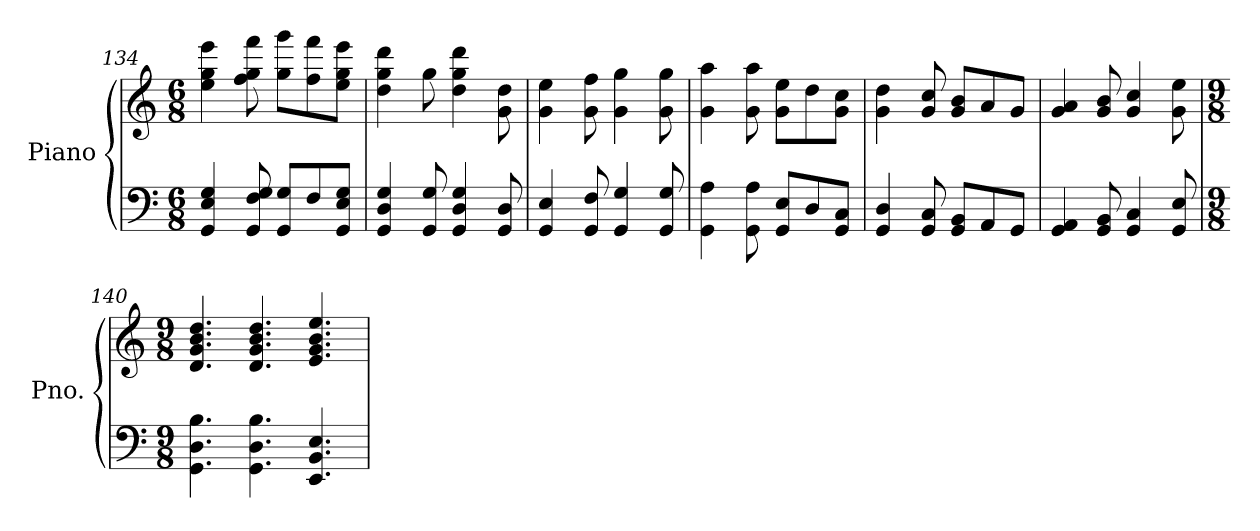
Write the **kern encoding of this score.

**kern	**kern
*part1	*part1
*staff2	*staff1
*I"Piano	*
*I'Pno.	*
*clefF4	*clefG2
*k[]	*k[]
*M6/8	*M6/8
=134	=134
4GG/ 4E/ 4G/	4ee\ 4gg\ 4eee\
8GG/ 8F/ 8G/	8ff\ 8gg\ 8fff\
8GG/ 8G/L	8gg\ 8ggg\L
8F/	8ff\ 8fff\
8GG/ 8E/ 8G/J	8ee\ 8gg\ 8eee\J
=135	=135
4GG/ 4D/ 4G/	4dd\ 4gg\ 4ddd\
8GG/ 8G/	8gg\
4GG/ 4D/ 4G/	4dd\ 4gg\ 4ddd\
8GG/ 8D/	8g\ 8dd\
=136	=136
4GG/ 4E/	4g\ 4ee\
8GG/ 8F/	8g\ 8ff\
4GG/ 4G/	4g\ 4gg\
8GG/ 8G/	8g\ 8gg\
=137	=137
4GG\ 4A\	4g\ 4aa\
8GG\ 8A\	8g\ 8aa\
8GG/ 8E/L	8g\ 8ee\L
8D/	8dd\
8GG/ 8C/J	8g\ 8cc\J
!!LO:LB:g=z
=138	=138
4GG/ 4D/	4g\ 4dd\
8GG/ 8C/	8g/ 8cc/
8GG/ 8BB/L	8g/ 8b/L
8AA/	8a/
8GG/J	8g/J
=139	=139
4GG/ 4AA/	4g/ 4a/
8GG/ 8BB/	8g/ 8b/
4GG/ 4C/	4g/ 4cc/
8GG/ 8E/	8g\ 8ee\
=140	=140
*M9/8	*M9/8
4.GG\ 4.D\ 4.B\	4.d/ 4.g/ 4.b/ 4.dd/
4.GG\ 4.D\ 4.B\	4.d/ 4.g/ 4.b/ 4.dd/
4.EE/ 4.BB/ 4.E/	4.e/ 4.g/ 4.b/ 4.ee/
=	=
*-	*-
